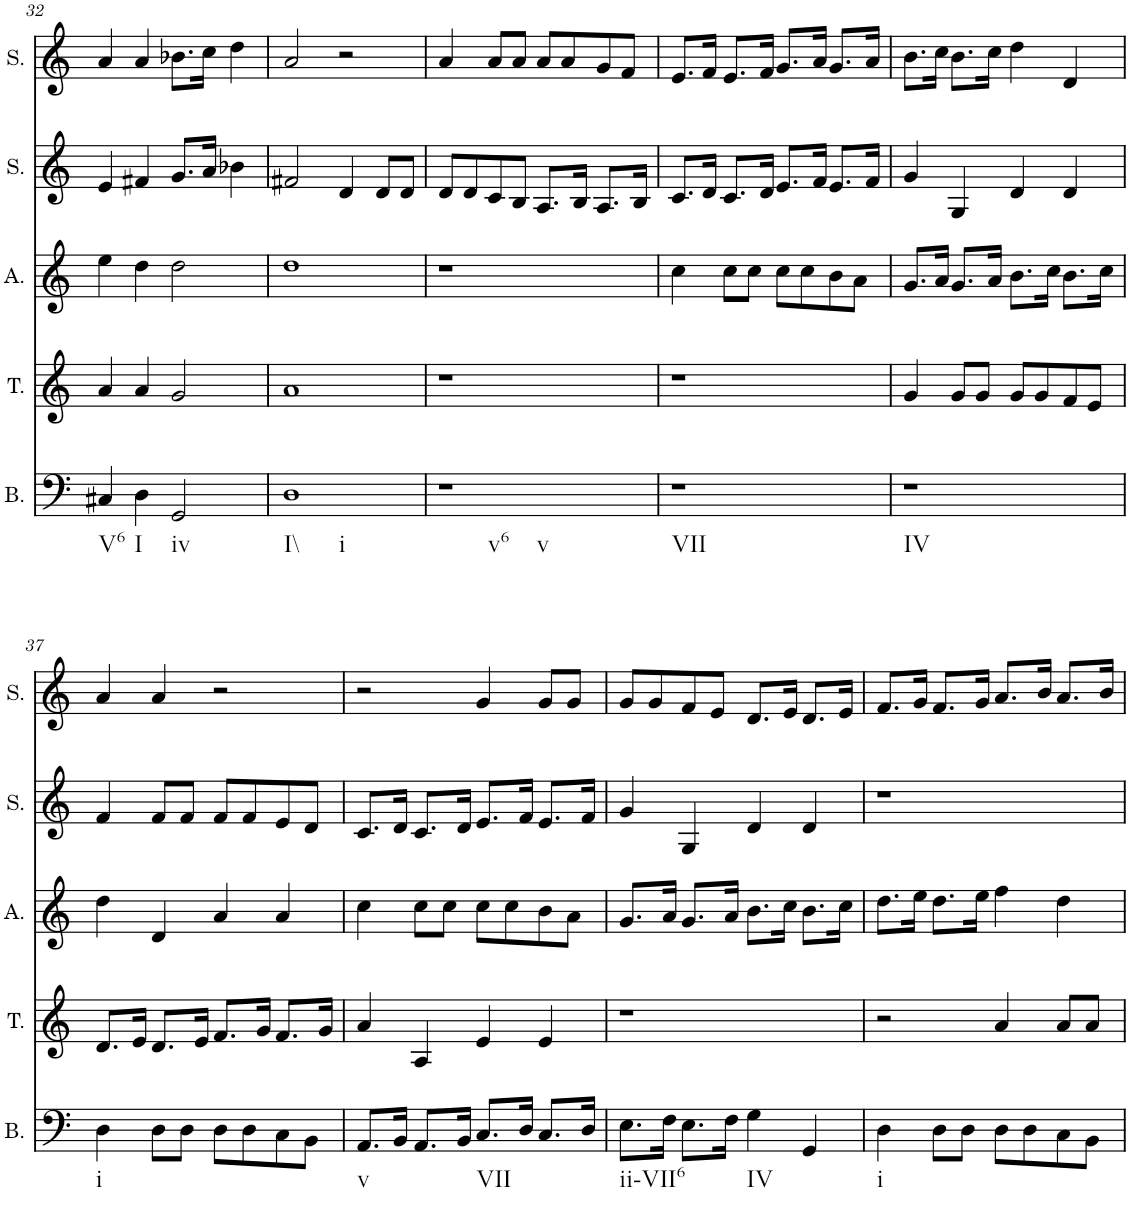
**kern	**kern	**kern	**kern	**kern
*part5	*part4	*part3	*part2	*part1
*staff5	*staff4	*staff3	*staff2	*staff1
*I"Bass	*I"Tenor	*I"Alto	*I"Soprano	*I"Soprano
*I'B.	*I'T.	*I'A.	*I'S.	*I'S.
!!LO:PB:g=z
*clefF4	*clefG2	*clefG2	*clefG2	*clefG2
*k[]	*k[]	*k[]	*k[]	*k[]
*M4/4	*M4/4	*M4/4	*M4/4	*M4/4
=32	=32	=32	=32	=32
!LO:TX:b:t=V6	!	!	!	!
4C#X/	4a/	4ee\	4e/	4a/
!LO:TX:b:t=I	!	!	!	!
4D\	4a/	4dd\	4f#X/	4a/
!LO:TX:b:t=iv	!	!	!	!
2GG/	2g/	2dd\	8.g/L	8.b-X\L
.	.	.	16a/Jk	16cc\Jk
.	.	.	4b-X\	4dd\
=33	=33	=33	=33	=33
!LO:TX:b:t=I\\	!	!	!	!
!LO:TX:b:t=i	!	!	!	!
1D	1a	1dd	2f#X/	2a/
.	.	.	4d/	2r
.	.	.	8d/L	.
.	.	.	8d/J	.
=34	=34	=34	=34	=34
!LO:TX:b:t=v6	!	!	!	!
!LO:TX:b:t=v	!	!	!	!
1r	1r	1r	8d/L	4a/
.	.	.	8d/	.
.	.	.	8c/	8a/L
.	.	.	8B/J	8a/J
.	.	.	8.A/L	8a/L
.	.	.	.	8a/
.	.	.	16B/Jk	.
.	.	.	8.A/L	8g/
.	.	.	.	8f/J
.	.	.	16B/Jk	.
=35	=35	=35	=35	=35
!LO:TX:b:t=VII	!	!	!	!
1r	1r	4cc\	8.c/L	8.e/L
.	.	.	16d/Jk	16f/Jk
.	.	8cc\L	8.c/L	8.e/L
.	.	8cc\J	.	.
.	.	.	16d/Jk	16f/Jk
.	.	8cc\L	8.e/L	8.g/L
.	.	8cc\	.	.
.	.	.	16f/Jk	16a/Jk
.	.	8b\	8.e/L	8.g/L
.	.	8a\J	.	.
.	.	.	16f/Jk	16a/Jk
=36	=36	=36	=36	=36
!LO:TX:b:t=IV	!	!	!	!
1r	4g/	8.g/L	4g/	8.b\L
.	.	16a/Jk	.	16cc\Jk
.	8g/L	8.g/L	4G/	8.b\L
.	8g/J	.	.	.
.	.	16a/Jk	.	16cc\Jk
.	8g/L	8.b\L	4d/	4dd\
.	8g/	.	.	.
.	.	16cc\Jk	.	.
.	8f/	8.b\L	4d/	4d/
.	8e/J	.	.	.
.	.	16cc\Jk	.	.
!!LO:LB:g=z
=37	=37	=37	=37	=37
!LO:TX:b:t=i	!	!	!	!
4D\	8.d/L	4dd\	4f/	4a/
.	16e/Jk	.	.	.
8D\L	8.d/L	4d/	8f/L	4a/
8D\J	.	.	8f/J	.
.	16e/Jk	.	.	.
8D\L	8.f/L	4a/	8f/L	2r
8D\	.	.	8f/	.
.	16g/Jk	.	.	.
8C\	8.f/L	4a/	8e/	.
8BB\J	.	.	8d/J	.
.	16g/Jk	.	.	.
=38	=38	=38	=38	=38
!LO:TX:b:t=v	!	!	!	!
8.AA/L	4a/	4cc\	8.c/L	2r
16BB/Jk	.	.	16d/Jk	.
8.AA/L	4A/	8cc\L	8.c/L	.
.	.	8cc\J	.	.
16BB/Jk	.	.	16d/Jk	.
!LO:TX:b:t=VII	!	!	!	!
8.C/L	4e/	8cc\L	8.e/L	4g/
.	.	8cc\	.	.
16D/Jk	.	.	16f/Jk	.
8.C/L	4e/	8b\	8.e/L	8g/L
.	.	8a\J	.	8g/J
16D/Jk	.	.	16f/Jk	.
=39	=39	=39	=39	=39
!LO:TX:b:t=ii-VII6	!	!	!	!
8.E\L	1r	8.g/L	4g/	8g/L
.	.	.	.	8g/
16F\Jk	.	16a/Jk	.	.
8.E\L	.	8.g/L	4G/	8f/
.	.	.	.	8e/J
16F\Jk	.	16a/Jk	.	.
!LO:TX:b:t=IV	!	!	!	!
4G\	.	8.b\L	4d/	8.d/L
.	.	16cc\Jk	.	16e/Jk
4GG/	.	8.b\L	4d/	8.d/L
.	.	16cc\Jk	.	16e/Jk
=40	=40	=40	=40	=40
!LO:TX:b:t=i	!	!	!	!
4D\	2r	8.dd\L	1r	8.f/L
.	.	16ee\Jk	.	16g/Jk
8D\L	.	8.dd\L	.	8.f/L
8D\J	.	.	.	.
.	.	16ee\Jk	.	16g/Jk
8D\L	4a/	4ff\	.	8.a/L
8D\	.	.	.	.
.	.	.	.	16b/Jk
8C\	8a/L	4dd\	.	8.a/L
8BB\J	8a/J	.	.	.
.	.	.	.	16b/Jk
=	=	=	=	=
*-	*-	*-	*-	*-
